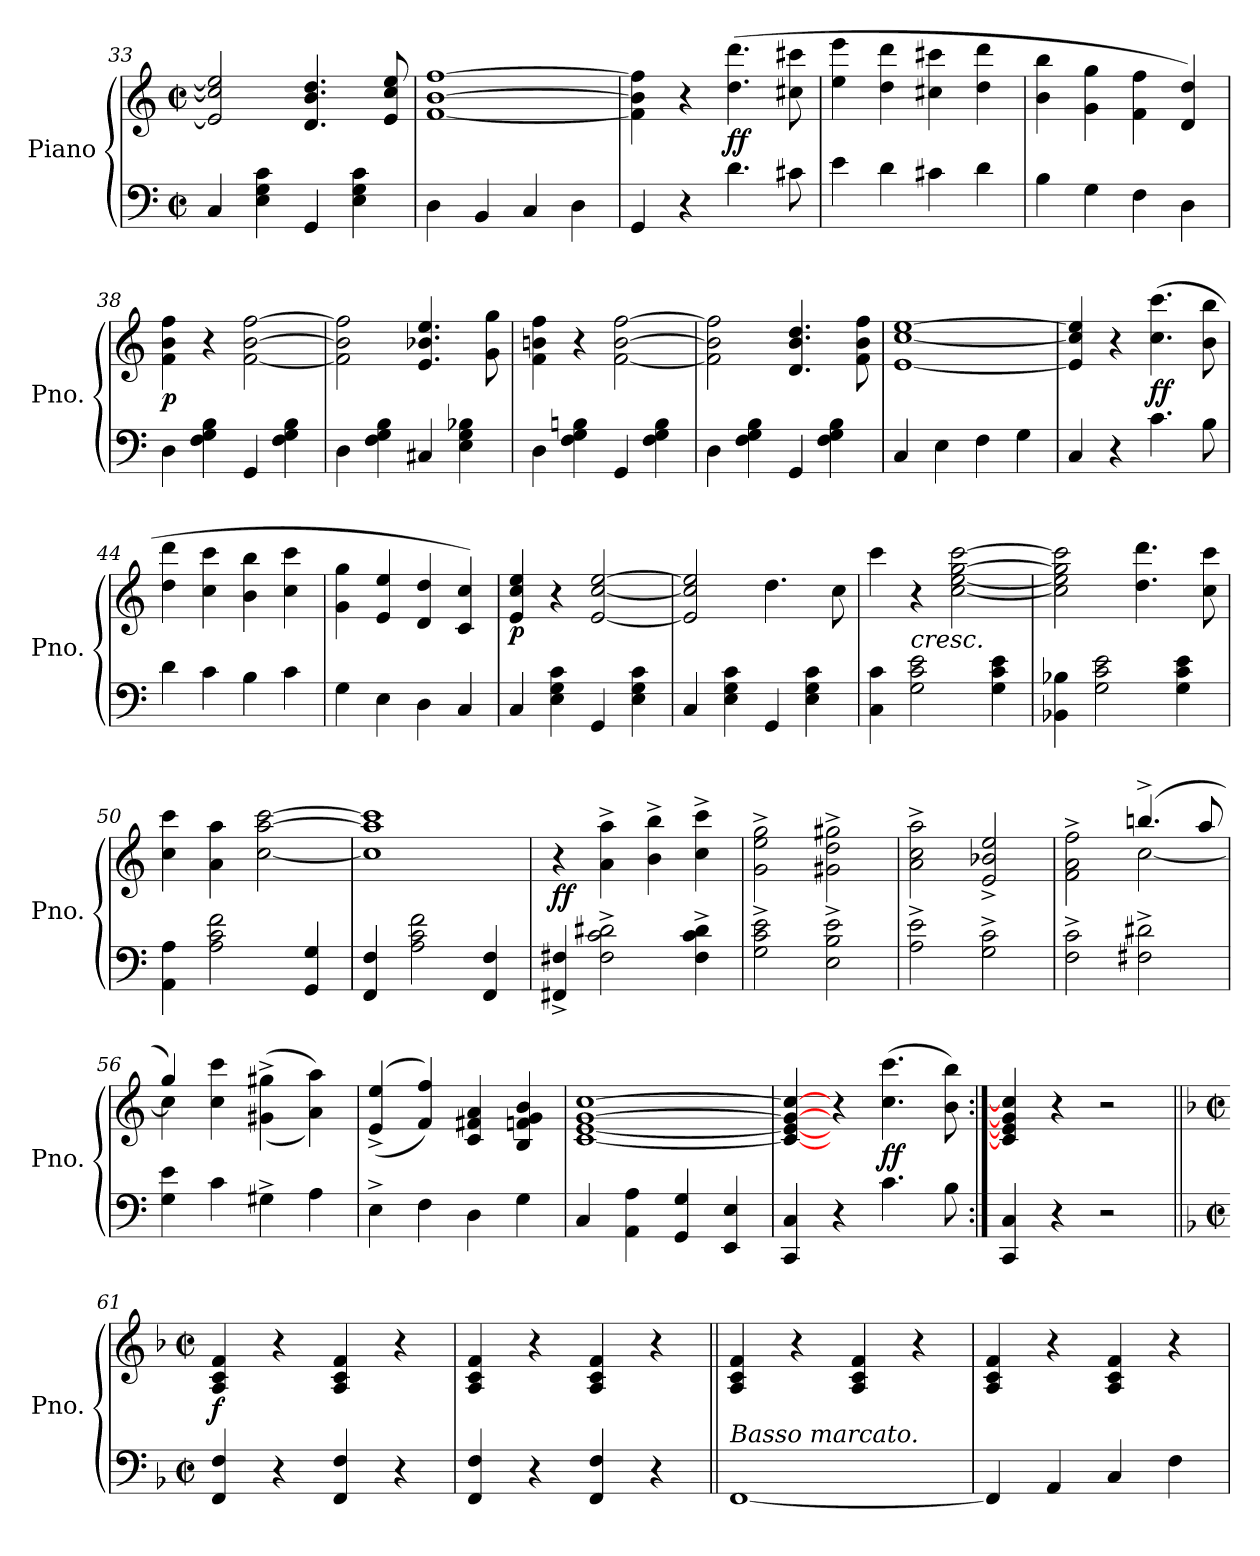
**kern	**kern	**dynam
*part1	*part1	*part1
*staff2	*staff1	*staff1/2
*I"Piano	*	*
*I'Pno.	*	*
!!LO:LB:g=z
*clefF4	*clefG2	*
*k[]	*k[]	*
*M2/2	*M2/2	*
*met(c|)	*met(c|)	*
=33	=33	=33
4C/	2e/] 2cc/] 2ee/]	.
4E\ 4G\ 4c\	.	.
4GG/	4.d/ 4.b/ 4.dd/	.
4E\ 4G\ 4c\	.	.
.	8e/ 8cc/ 8ee/	.
=34	=34	=34
4D\	[1f [1b [1ff	.
4BB/	.	.
4C/	.	.
4D\	.	.
=35	=35	=35
4GG/	4f\] 4b\] 4ff\]	.
4r	4r	.
!	!	!LO:DY:b
4.d\	(>4.dd\ 4.ddd\	ff
8c#X\	8cc#X\ 8ccc#X\	.
=36	=36	=36
4e\	4ee\ 4eee\	.
4d\	4dd\ 4ddd\	.
4c#X\	4cc#X\ 4ccc#X\	.
4d\	4dd\ 4ddd\	.
=37	=37	=37
4B\	4b\ 4bb\	.
4G\	4g\ 4gg\	.
4F\	4f\ 4ff\	.
4D\	4d/ 4dd/)	.
!!LO:LB:g=z
=38	=38	=38
!	!	!LO:DY:b
4D\	4f\ 4b\ 4ff\	p
4F\ 4G\ 4B\	4r	.
4GG/	[2f\ [2b\ [2ff\	.
4F\ 4G\ 4B\	.	.
=39	=39	=39
4D\	2f\] 2b\] 2ff\]	.
4F\ 4G\ 4B\	.	.
4C#X/	4.e/ 4.b-X/ 4.ee/	.
4E\ 4G\ 4B-X\	.	.
.	8g\ 8gg\	.
=40	=40	=40
4D\	4f\ 4bn\ 4ff\	.
4F\ 4G\ 4Bn\	4r	.
4GG/	[2f\ [2b\ [2ff\	.
4F\ 4G\ 4B\	.	.
=41	=41	=41
4D\	2f\] 2b\] 2ff\]	.
4F\ 4G\ 4B\	.	.
4GG/	4.d/ 4.b/ 4.dd/	.
4F\ 4G\ 4B\	.	.
.	8f\ 8b\ 8ff\	.
=42	=42	=42
4C/	[1e [1cc [1ee	.
4E\	.	.
4F\	.	.
4G\	.	.
!!LO:LB:g=z
=43	=43	=43
4C/	4e/] 4cc/] 4ee/]	.
4r	4r	.
!	!	!LO:DY:b
4.c\	(>4.cc\ 4.ccc\	ff
8B\	8b\ 8bb\	.
=44	=44	=44
4d\	4dd\ 4ddd\	.
4c\	4cc\ 4ccc\	.
4B\	4b\ 4bb\	.
4c\	4cc\ 4ccc\	.
=45	=45	=45
4G\	4g\ 4gg\	.
4E\	4e/ 4ee/	.
4D\	4d/ 4dd/	.
4C/	4c/ 4cc/)	.
=46	=46	=46
!	!	!LO:DY:b
4C/	4e/ 4cc/ 4ee/	p
4E\ 4G\ 4c\	4r	.
4GG/	[2e/ [2cc/ [2ee/	.
4E\ 4G\ 4c\	.	.
=47	=47	=47
4C/	2e/] 2cc/] 2ee/]	.
4E\ 4G\ 4c\	.	.
4GG/	4.dd\	.
4E\ 4G\ 4c\	.	.
.	8cc\	.
=48	=48	=48
4C\ 4c\	4ccc\	.
!	!LO:TX:b:i:t=cresc.	!
2G\ 2c\ 2e\	4r	.
.	[2cc\ [2ee\ [2gg\ [2ccc\	.
4G\ 4c\ 4e\	.	.
!!LO:LB:g=z
=49	=49	=49
4BB-X\ 4B-X\	2cc\] 2ee\] 2gg\] 2ccc\]	.
2G\ 2c\ 2e\	.	.
.	4.dd\ 4.ddd\	.
4G\ 4c\ 4e\	.	.
.	8cc\ 8ccc\	.
=50	=50	=50
4AA\ 4A\	4cc\ 4ccc\	.
2A\ 2c\ 2f\	4a\ 4aa\	.
.	[2cc\ [2aa\ [2ccc\	.
4GG/ 4G/	.	.
=51	=51	=51
4FF/ 4F/	1cc] 1aa] 1ccc]	.
2A\ 2c\ 2f\	.	.
4FF/ 4F/	.	.
=52	=52	=52
!	!	!LO:DY:b
4FF#X/^ 4F#X/^	4r	ff
2F#\^ 2c\^ 2d#X\^	4a\^ 4aa\^	.
.	4b\^ 4bb\^	.
4F#\^ 4c\^ 4d#\^	4cc\^ 4ccc\^	.
=53	=53	=53
2G\^ 2c\^ 2e\^	2g\^ 2ee\^ 2gg\^	.
2E\^ 2B\^ 2e\^	2g#X\^ 2dd\^ 2gg#X\^	.
=54	=54	=54
2A\^ 2e\^	2a\^ 2cc\^ 2aa\^	.
2G\^ 2c\^	2e/^ 2b-X/^ 2ee/^	.
!!LO:PB:g=z
=55	=55	=55
*	*^	*
2F\^ 2c\^	2f\^ 2a\^ 2ff\^	2ryy	.
2F#X\^ 2d#X\^	(>4.bbn^/	[2cc\	.
.	8aa/	.	.
=56	=56	=56	=56
4G\ 4e\	4gg/)	4cc\]	.
4c\	4cc\ 4ccc\	2.ryy	.
4G#X^\	(>(>4g#X\^ 4gg#X\^	.	.
4A\	4a\ 4aa\))	.	.
*	*v	*v	*
=57	=57	=57
4E^\	(>(<4e/^ 4ee/^	.
4F\	4f/ 4ff/))	.
4D\	4c/ 4f#X/ 4a/	.
4G\	4B/ 4fn/ 4g/ 4b/	.
=58	=58	=58
4C/	[1c [1e [1g [1cc	.
4AA\ 4A\	.	.
4GG/ 4G/	.	.
4EE/ 4E/	.	.
=59	=59	=59
4CC/ 4C/	4c/_ 4e/_ 4g/_ 4cc/_	.
4r	4r	.
!	!	!LO:DY:b
4.c\	(>4.cc\ 4.ccc\	ff
8B\	8b\ 8bb\)	.
=60:|!	=60:|!	=60:|!
4CC/ 4C/	4c/] 4e/] 4g/] 4cc/]	.
4r	4r	.
2r	2r	.
!!LO:PB:g=z
=61||	=61||	=61||
*k[b-]	*k[b-]	*
*M2/2	*M2/2	*
*met(c|)	*met(c|)	*
!	!	!LO:DY:b
4FF/ 4F/	4A/ 4c/ 4f/	f
4r	4r	.
4FF/ 4F/	4A/ 4c/ 4f/	.
4r	4r	.
=62	=62	=62
4FF/ 4F/	4A/ 4c/ 4f/	.
4r	4r	.
4FF/ 4F/	4A/ 4c/ 4f/	.
4r	4r	.
=63||	=63||	=63||
!LO:TX:a:i:t=Basso marcato.	!	!
[1FF	4A/ 4c/ 4f/	.
.	4r	.
.	4A/ 4c/ 4f/	.
.	4r	.
=64	=64	=64
4FF/]	4A/ 4c/ 4f/	.
4AA/	4r	.
4C/	4A/ 4c/ 4f/	.
4F\	4r	.
=	=	=
*-	*-	*-
